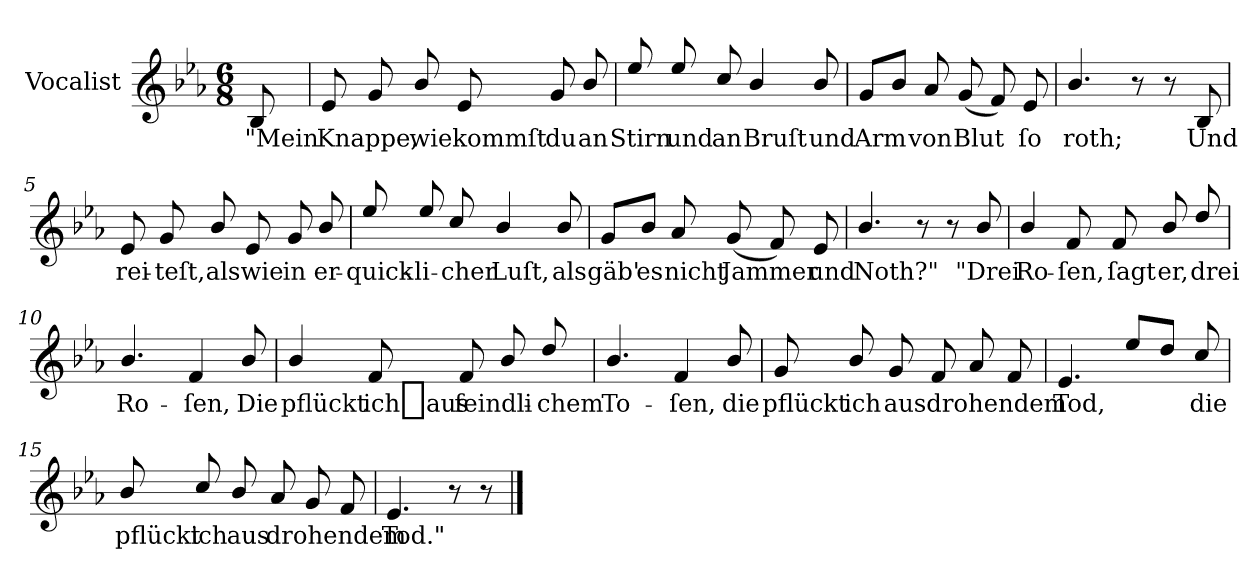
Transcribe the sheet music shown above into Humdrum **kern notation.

**kern	**text
*part1	*part1
*staff1	*staff1
*I"Vocalist	*
*k[b-e-a-]	*
*E-:	*
*M6/8	*
=	=
8B-	"Mein
=1	=1
8e-	Knappe,
8g	.
8b-/	wie
8e-	kommſt
8g	du
8b-/	an
=2	=2
8ee-/	Stirn
8ee-/	und
8cc/	an
4b-/	Bruſt
8b-/	und
=3	=3
8gL	Arm
8b-J	.
8a-	von
(8g	Blut
8f)	.
8e-	ſo
=4	=4
4.b-/	roth;
8r	.
8r	.
8B-	Und
=5	=5
8e-	rei-
8g	-teſt,
8b-/	als
8e-	wie
8g	in
8b-/	er-
=6	=6
8ee-/	-quick-
8ee-/	-li-
8cc/	-cher
4b-/	Luſt,
8b-/	als
=7	=7
8gL	gäb'
8b-J	es
8a-	nicht
(8g	Jammer
8f)	.
8e-	und
=8	=8
4.b-/	Noth?"
8r	.
8r	.
8b-/	"Drei
=9	=9
4b-/	Ro-
8f	-ſen,
8f	ſagt
8b-/	er,
8dd/	drei
=10	=10
4.b-/	Ro-
4f	-ſen,
8b-/	Die
=11	=11
4b-/	pflückt
8f	ich_aus
8f	feindli-
8b-/	.
8dd/	-chem
=12	=12
4.b-/	To-
4f	-ſen,
8b-/	die
=13	=13
8g	pflückt
8b-/	ich
8g	aus
8f	drohendem
8a-	.
8f	.
=14	=14
4.e-	Tod,
8ee-/L	.
8ddJ	.
8cc/	die
=15	=15
8b-/	pflückt
8cc/	ich
8b-/	aus
8a-	drohendem
8g	.
8f	.
=16	=16
4.e-	Tod."
8r	.
8r	.
==	==
*-	*-
